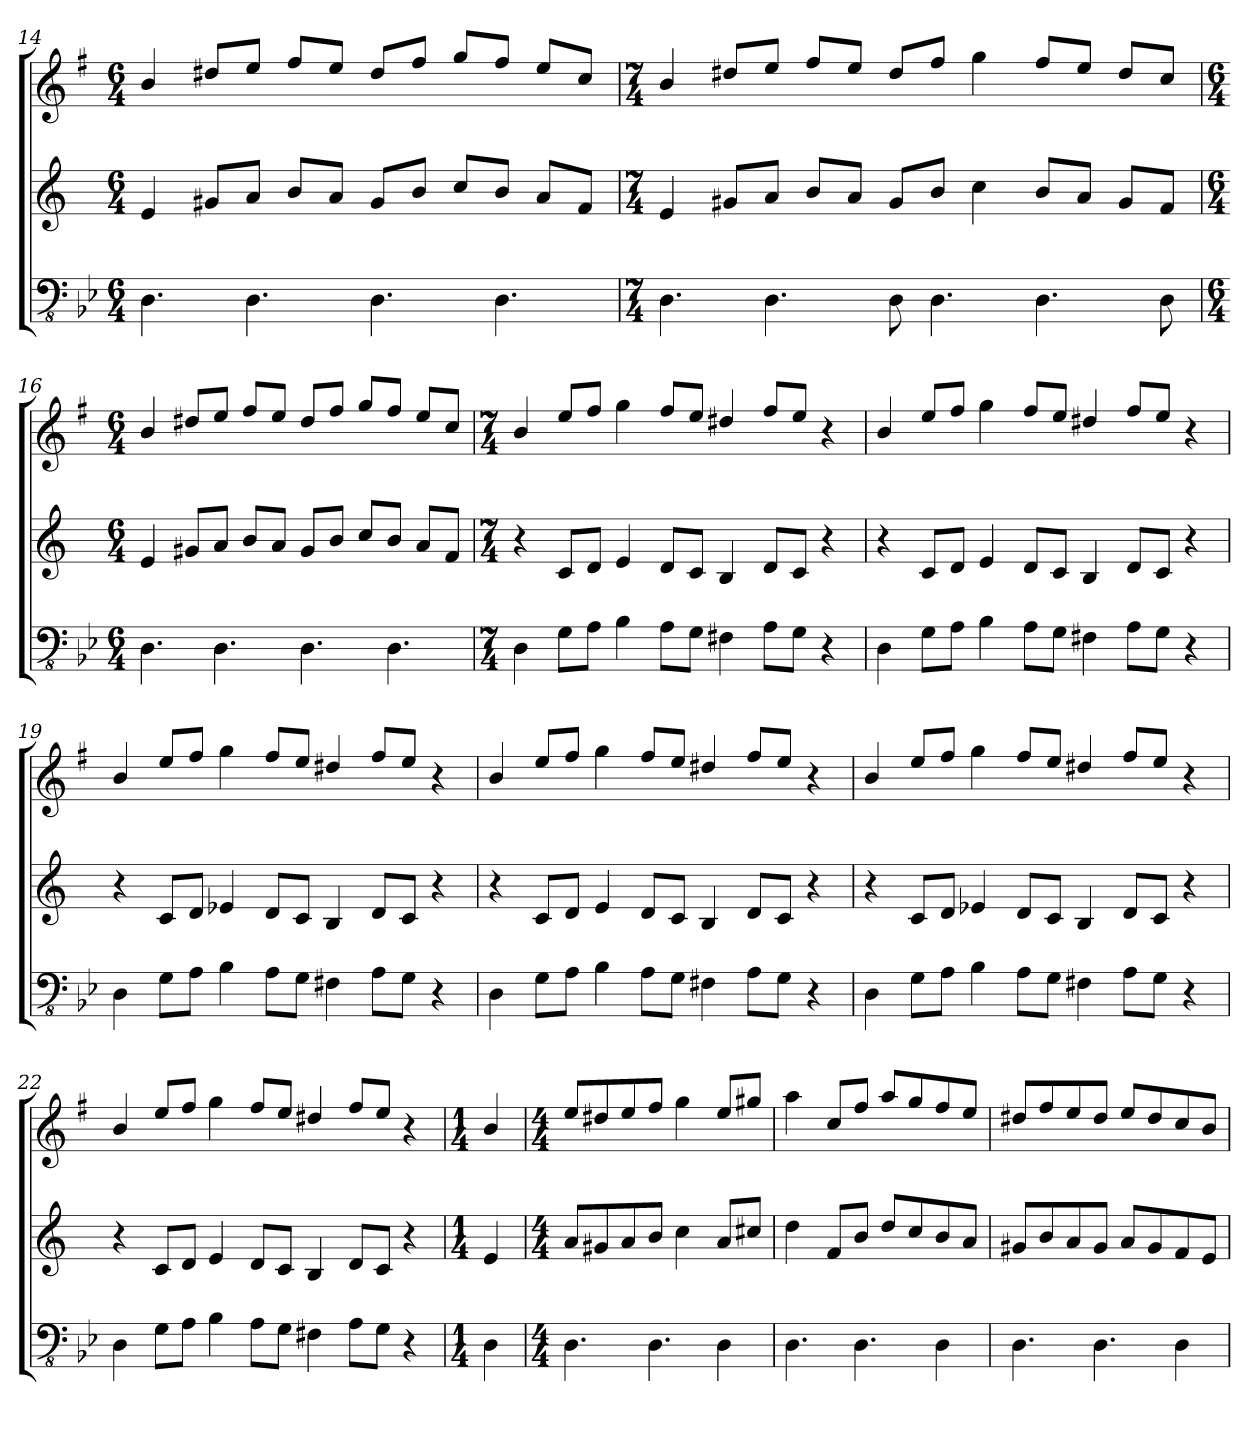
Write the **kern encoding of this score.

**kern	**kern	**kern
*part3	*part2	*part1
*staff3	*staff2	*staff1
*clefFv4	*clefG2	*clefG2
*	*ITrd1c2	*ITrd5c9
*k[b-e-]	*k[b-e-]	*k[b-e-]
*B-:	*B-:	*B-:
*M6/4	*M6/4	*M6/4
=14	=14	=14
4.DD\	4d/	4d/
.	8f#X/L	8f#X/L
4.DD\	8g/J	8g/J
.	8a/L	8a/L
.	8g/J	8g/J
4.DD\	8f#/L	8f#/L
.	8a/J	8a/J
.	8b-/L	8b-/L
4.DD\	8a/J	8a/J
.	8g/L	8g/L
.	8e-/J	8e-/J
!!LO:PB:g=z
=15	=15	=15
*M7/4	*M7/4	*M7/4
4.DD\	4d/	4d/
.	8f#X/L	8f#X/L
4.DD\	8g/J	8g/J
.	8a/L	8a/L
.	8g/J	8g/J
8DD\	8f#/L	8f#/L
4.DD\	8a/J	8a/J
.	4b-\	4b-\
4.DD\	8a/L	8a/L
.	8g/J	8g/J
.	8f#/L	8f#/L
8DD\	8e-/J	8e-/J
=16	=16	=16
*M6/4	*M6/4	*M6/4
4.DD\	4d/	4d/
.	8f#X/L	8f#X/L
4.DD\	8g/J	8g/J
.	8a/L	8a/L
.	8g/J	8g/J
4.DD\	8f#/L	8f#/L
.	8a/J	8a/J
.	8b-/L	8b-/L
4.DD\	8a/J	8a/J
.	8g/L	8g/L
.	8e-/J	8e-/J
!!LO:LB:g=z
=17	=17	=17
*M7/4	*M7/4	*M7/4
4DD\	4r	4d/
8GG\L	8B-/L	8g/L
8AA\J	8c/J	8a/J
4BB-\	4d/	4b-\
8AA\L	8c/L	8a/L
8GG\J	8B-/J	8g/J
4FF#X\	4A/	4f#X/
8AA\L	8c/L	8a/L
8GG\J	8B-/J	8g/J
4r	4r	4r
=18	=18	=18
4DD\	4r	4d/
8GG\L	8B-/L	8g/L
8AA\J	8c/J	8a/J
4BB-\	4d/	4b-\
8AA\L	8c/L	8a/L
8GG\J	8B-/J	8g/J
4FF#X\	4A/	4f#X/
8AA\L	8c/L	8a/L
8GG\J	8B-/J	8g/J
4r	4r	4r
!!LO:LB:g=z
=19	=19	=19
4DD\	4r	4d/
8GG\L	8B-/L	8g/L
8AA\J	8c/J	8a/J
4BB-\	4d-X/	4b-\
8AA\L	8c/L	8a/L
8GG\J	8B-/J	8g/J
4FF#X\	4A/	4f#X/
8AA\L	8c/L	8a/L
8GG\J	8B-/J	8g/J
4r	4r	4r
=20	=20	=20
4DD\	4r	4d/
8GG\L	8B-/L	8g/L
8AA\J	8c/J	8a/J
4BB-\	4d/	4b-\
8AA\L	8c/L	8a/L
8GG\J	8B-/J	8g/J
4FF#X\	4A/	4f#X/
8AA\L	8c/L	8a/L
8GG\J	8B-/J	8g/J
4r	4r	4r
!!LO:PB:g=z
=21	=21	=21
4DD\	4r	4d/
8GG\L	8B-/L	8g/L
8AA\J	8c/J	8a/J
4BB-\	4d-X/	4b-\
8AA\L	8c/L	8a/L
8GG\J	8B-/J	8g/J
4FF#X\	4A/	4f#X/
8AA\L	8c/L	8a/L
8GG\J	8B-/J	8g/J
4r	4r	4r
=22	=22	=22
4DD\	4r	4d/
8GG\L	8B-/L	8g/L
8AA\J	8c/J	8a/J
4BB-\	4d/	4b-\
8AA\L	8c/L	8a/L
8GG\J	8B-/J	8g/J
4FF#X\	4A/	4f#X/
8AA\L	8c/L	8a/L
8GG\J	8B-/J	8g/J
4r	4r	4r
=23	=23	=23
*M1/4	*M1/4	*M1/4
4DD\	4d/	4d/
!!LO:LB:g=z
=24	=24	=24
*M4/4	*M4/4	*M4/4
4.DD\	8g/L	8g/L
.	8f#X/	8f#X/
.	8g/	8g/
4.DD\	8a/J	8a/J
.	4b-\	4b-\
4DD\	8g/L	8g/L
.	8bn/J	8bn/J
=25	=25	=25
4.DD\	4cc\	4cc\
.	8e-/L	8e-/L
4.DD\	8a/J	8a/J
.	8cc/L	8cc/L
.	8b-/	8b-/
4DD\	8a/	8a/
.	8g/J	8g/J
=26	=26	=26
4.DD\	8f#X/L	8f#X/L
.	8a/	8a/
.	8g/	8g/
4.DD\	8f#/J	8f#/J
.	8g/L	8g/L
.	8f#/	8f#/
4DD\	8e-/	8e-/
.	8d/J	8d/J
=	=	=
*-	*-	*-
